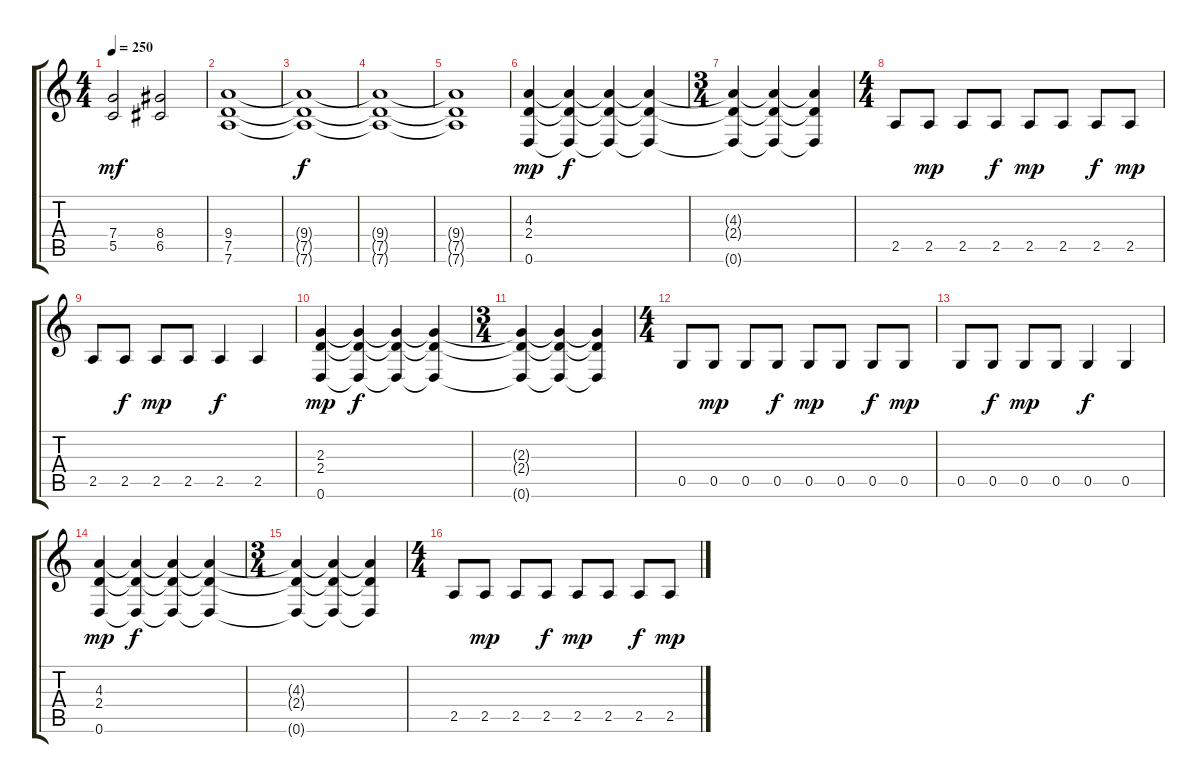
\track "" {instrument overdrivenguitar}
\staff {score tabs}
\tuning (D4 A3 F3 C3 G2 D2) {hide}
\ts (4 4)
\tempo 250
\clef g2
\ks c
(7.4 5.5).2{dy mf} (8.4 6.5).2 |
(9.4 7.5 7.6).1 |
(9.4{t} 7.5{t} 7.6{t}).1{dy f} |
(9.4{t} 7.5{t} 7.6{t}).1 |
(9.4{t} 7.5{t} 7.6{t}).1 |
(4.3 2.4 0.6).4{dy mp} (4.3{t} 2.4{t} 0.6{t}).4{dy f} (4.3{t} 2.4{t} 0.6{t}).4 (4.3{t} 2.4{t} 0.6{t}).4 |
\ts (3 4)
(4.3{t} 2.4{t} 0.6{t}).4 (4.3{t} 2.4{t} 0.6{t}).4 (4.3{t} 2.4{t} 0.6{t}).4 |
\ts (4 4)
2.5.8 2.5.8{dy mp} 2.5.8 2.5.8{dy f} 2.5.8{dy mp} 2.5.8 2.5.8{dy f} 2.5.8{dy mp} |
2.5.8 2.5.8{dy f} 2.5.8{dy mp} 2.5.8 2.5.4{dy f} 2.5.4 |
(2.3 2.4 0.6).4{dy mp} (2.3{t} 2.4{t} 0.6{t}).4{dy f} (2.3{t} 2.4{t} 0.6{t}).4 (2.3{t} 2.4{t} 0.6{t}).4 |
\ts (3 4)
(2.3{t} 2.4{t} 0.6{t}).4 (2.3{t} 2.4{t} 0.6{t}).4 (2.3{t} 2.4{t} 0.6{t}).4 |
\ts (4 4)
0.5.8 0.5.8{dy mp} 0.5.8 0.5.8{dy f} 0.5.8{dy mp} 0.5.8 0.5.8{dy f} 0.5.8{dy mp} |
0.5.8 0.5.8{dy f} 0.5.8{dy mp} 0.5.8 0.5.4{dy f} 0.5.4 |
(4.3 2.4 0.6).4{dy mp} (4.3{t} 2.4{t} 0.6{t}).4{dy f} (4.3{t} 2.4{t} 0.6{t}).4 (4.3{t} 2.4{t} 0.6{t}).4 |
\ts (3 4)
(4.3{t} 2.4{t} 0.6{t}).4 (4.3{t} 2.4{t} 0.6{t}).4 (4.3{t} 2.4{t} 0.6{t}).4 |
\ts (4 4)
2.5.8 2.5.8{dy mp} 2.5.8 2.5.8{dy f} 2.5.8{dy mp} 2.5.8 2.5.8{dy f} 2.5.8{dy mp}
